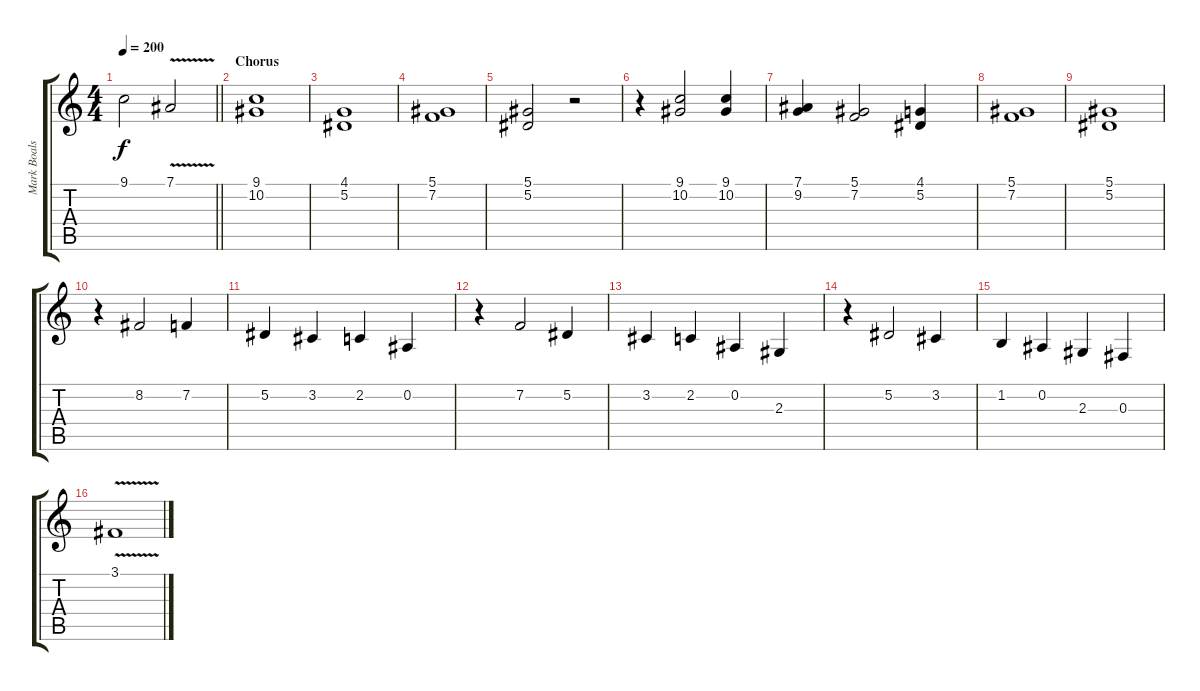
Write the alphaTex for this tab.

\track ("Mark Boals" "Mark Boals") {instrument lead2sawtooth}
\staff {score tabs}
\tuning (Eb4 Bb3 Gb3 Db3 Ab2 Eb2) {hide}
\ts (4 4)
\tempo 200
\clef g2
\barLineRight lightlight
\ks c
9.1{t}.2{dy f} 7.1{v}.2 |
\section ("" "Chorus")
(9.1 10.2).1 |
(4.1 5.2).1 |
(5.1 7.2).1 |
(5.1 5.2).2 r.2 |
r.4 (9.1 10.2).2 (9.1 10.2).4 |
(7.1 9.2).4 (5.1 7.2).2 (4.1 5.2).4 |
(5.1 7.2).1 |
(5.1 5.2).1 |
r.4 8.2.2 7.2.4 |
5.2.4 3.2.4 2.2.4 0.2.4 |
r.4 7.2.2 5.2.4 |
3.2.4 2.2.4 0.2.4 2.3.4 |
r.4 5.2.2 3.2.4 |
1.2.4 0.2.4 2.3.4 0.3.4 |
3.1{v}.1
